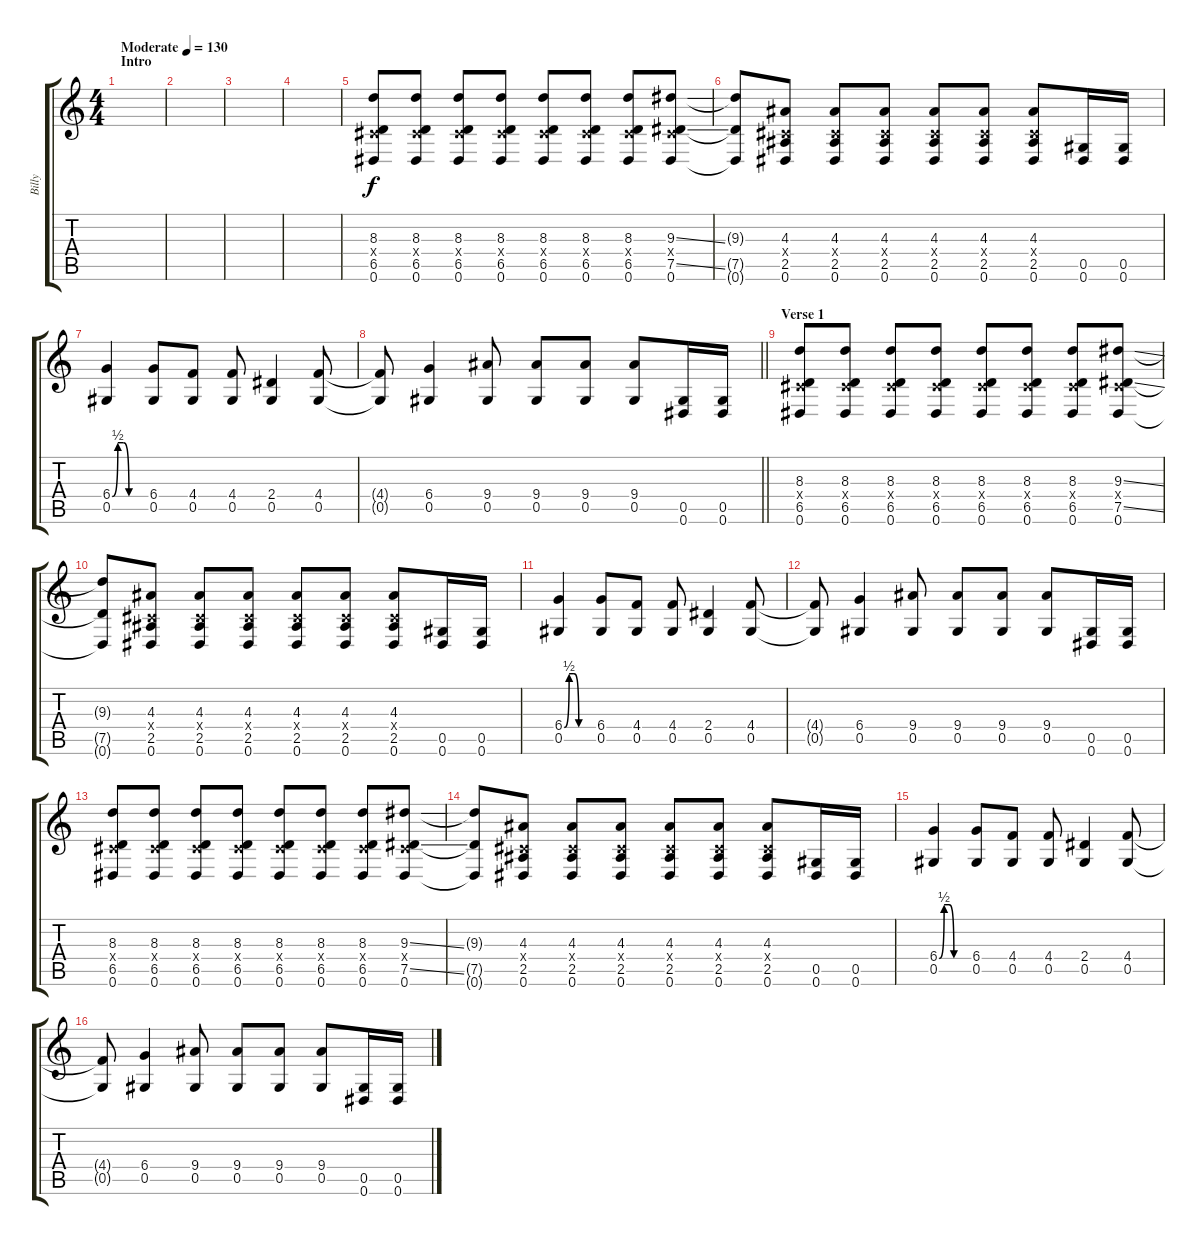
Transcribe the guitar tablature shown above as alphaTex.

\track ("Billy" "Billy") {instrument electricguitarjazz}
\staff {score tabs}
\tuning (Eb4 Bb3 Gb3 Db3 Ab2 Eb2) {hide}
\ts (4 4)
\section ("" "Intro")
\tempo (130 "Moderate")
\clef g2
\ks c
|
|
|
|
(8.3 0.4{x} 6.5 0.6).8 (8.3 0.4{x} 6.5 0.6).8 (8.3 0.4{x} 6.5 0.6).8 (8.3 0.4{x} 6.5 0.6).8 (8.3 0.4{x} 6.5 0.6).8 (8.3 0.4{x} 6.5 0.6).8 (8.3 0.4{x} 6.5 0.6).8 (9.3{ss} 0.4{x} 7.5{ss} 0.6).8 |
(9.3{t} 7.5{t} 0.6{t}).8 (4.3 0.4{x} 2.5 0.6).8 (4.3 0.4{x} 2.5 0.6).8 (4.3 0.4{x} 2.5 0.6).8 (4.3 0.4{x} 2.5 0.6).8 (4.3 0.4{x} 2.5 0.6).8 (4.3 0.4{x} 2.5 0.6).8 (0.5 0.6).16 (0.5 0.6).16 |
(6.4{be (custom 0 0 10 2 20 2 30 0 60 0)} 0.5).4 (6.4 0.5).8 (4.4 0.5).8 (4.4 0.5).8 (2.4 0.5).4 (4.4 0.5).8 |
\barLineRight lightlight
(4.4{t} 0.5{t}).8 (6.4 0.5).4 (9.4 0.5).8 (9.4 0.5).8 (9.4 0.5).8 (9.4 0.5).8 (0.5 0.6).16 (0.5 0.6).16 |
\section ("" "Verse 1")
(8.3 0.4{x} 6.5 0.6).8 (8.3 0.4{x} 6.5 0.6).8 (8.3 0.4{x} 6.5 0.6).8 (8.3 0.4{x} 6.5 0.6).8 (8.3 0.4{x} 6.5 0.6).8 (8.3 0.4{x} 6.5 0.6).8 (8.3 0.4{x} 6.5 0.6).8 (9.3{ss} 0.4{x} 7.5{ss} 0.6).8 |
(9.3{t} 7.5{t} 0.6{t}).8 (4.3 0.4{x} 2.5 0.6).8 (4.3 0.4{x} 2.5 0.6).8 (4.3 0.4{x} 2.5 0.6).8 (4.3 0.4{x} 2.5 0.6).8 (4.3 0.4{x} 2.5 0.6).8 (4.3 0.4{x} 2.5 0.6).8 (0.5 0.6).16 (0.5 0.6).16 |
(6.4{be (custom 0 0 10 2 20 2 30 0 60 0)} 0.5).4 (6.4 0.5).8 (4.4 0.5).8 (4.4 0.5).8 (2.4 0.5).4 (4.4 0.5).8 |
(4.4{t} 0.5{t}).8 (6.4 0.5).4 (9.4 0.5).8 (9.4 0.5).8 (9.4 0.5).8 (9.4 0.5).8 (0.5 0.6).16 (0.5 0.6).16 |
(8.3 0.4{x} 6.5 0.6).8 (8.3 0.4{x} 6.5 0.6).8 (8.3 0.4{x} 6.5 0.6).8 (8.3 0.4{x} 6.5 0.6).8 (8.3 0.4{x} 6.5 0.6).8 (8.3 0.4{x} 6.5 0.6).8 (8.3 0.4{x} 6.5 0.6).8 (9.3{ss} 0.4{x} 7.5{ss} 0.6).8 |
(9.3{t} 7.5{t} 0.6{t}).8 (4.3 0.4{x} 2.5 0.6).8 (4.3 0.4{x} 2.5 0.6).8 (4.3 0.4{x} 2.5 0.6).8 (4.3 0.4{x} 2.5 0.6).8 (4.3 0.4{x} 2.5 0.6).8 (4.3 0.4{x} 2.5 0.6).8 (0.5 0.6).16 (0.5 0.6).16 |
(6.4{be (custom 0 0 10 2 20 2 30 0 60 0)} 0.5).4 (6.4 0.5).8 (4.4 0.5).8 (4.4 0.5).8 (2.4 0.5).4 (4.4 0.5).8 |
(4.4{t} 0.5{t}).8 (6.4 0.5).4 (9.4 0.5).8 (9.4 0.5).8 (9.4 0.5).8 (9.4 0.5).8 (0.5 0.6).16 (0.5 0.6).16
